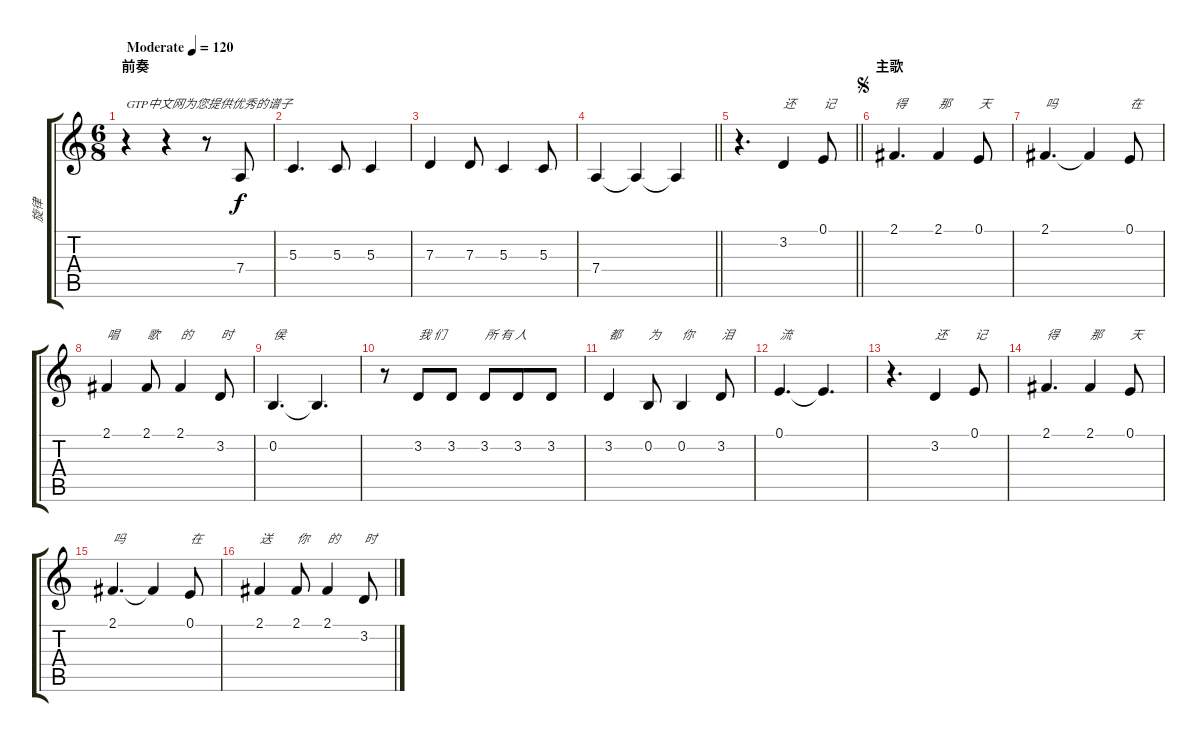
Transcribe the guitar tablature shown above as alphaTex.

\track ("旋律" "旋律") {instrument violin}
\staff {score tabs}
\tuning (E4 B3 G3 D3 A2 E2) {hide}
\ts (6 8)
\section ("" "前奏")
\tempo (120 "Moderate")
\clef g2
\ks c
r.4{txt "GTP中文网为您提供优秀的谱子" dy f instrument violin} r.4 r.8 7.4.8 |
5.3.4{d} 5.3.8 5.3.4 |
7.3.4 7.3.8 5.3.4 5.3.8 |
\barLineRight lightlight
7.4.4 7.4{t}.4 7.4{t}.4 |
\barLineRight lightlight
r.4{d} 3.2.4{txt "还"} 0.1.8{txt "记"} |
\section ("" "主歌 ")
\jump segno
2.1.4{d txt "得"} 2.1.4{txt "那"} 0.1.8{txt "天"} |
2.1.4{d txt "吗"} 2.1{t}.4 0.1.8{txt "在"} |
2.1.4{txt "唱"} 2.1.8{txt "歌"} 2.1.4{txt "的"} 3.2.8{txt "时"} |
0.2.4{d txt "侯"} 0.2{t}.4{d} |
r.8 3.2.8{txt "我 们 "} 3.2.8 3.2.8{txt "所 有 人"} 3.2.8 3.2.8 |
3.2.4{txt "都"} 0.2.8{txt "为"} 0.2.4{txt "你"} 3.2.8{txt "泪"} |
0.1.4{d txt "流"} 0.1{t}.4{d} |
r.4{d} 3.2.4{txt "还"} 0.1.8{txt "记"} |
2.1.4{d txt "得"} 2.1.4{txt "那"} 0.1.8{txt "天"} |
2.1.4{d txt "吗"} 2.1{t}.4 0.1.8{txt "在"} |
2.1.4{txt "送"} 2.1.8{txt "你"} 2.1.4{txt "的"} 3.2.8{txt "时"}
